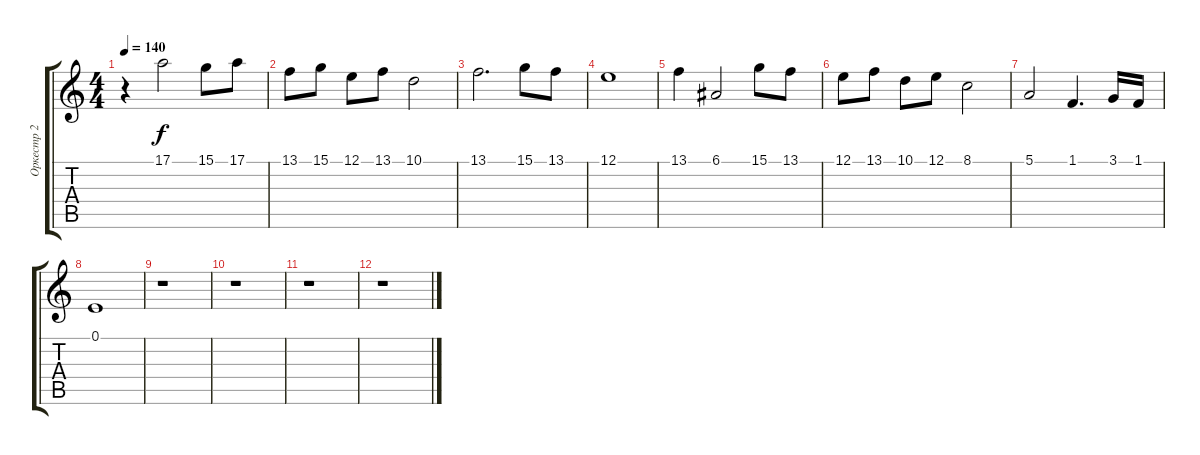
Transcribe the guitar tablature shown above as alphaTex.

\track ("Оркестр 2" "Оркестр 2") {instrument stringensemble1}
\staff {score tabs}
\tuning (E4 B3 G3 D3 A2 E2) {hide}
\ts (4 4)
\tempo 140
\clef g2
\ks c
r.4{dy f} 17.1.2 15.1.8 17.1.8 |
13.1.8 15.1.8 12.1.8 13.1.8 10.1.2 |
13.1.2{d} 15.1.8 13.1.8 |
12.1.1 |
13.1.4 6.1.2 15.1.8 13.1.8 |
12.1.8 13.1.8 10.1.8 12.1.8 8.1.2 |
5.1.2 1.1.4{d} 3.1.16 1.1.16 |
0.1.1 |
r.1 |
r.1 |
r.1 |
r.1
